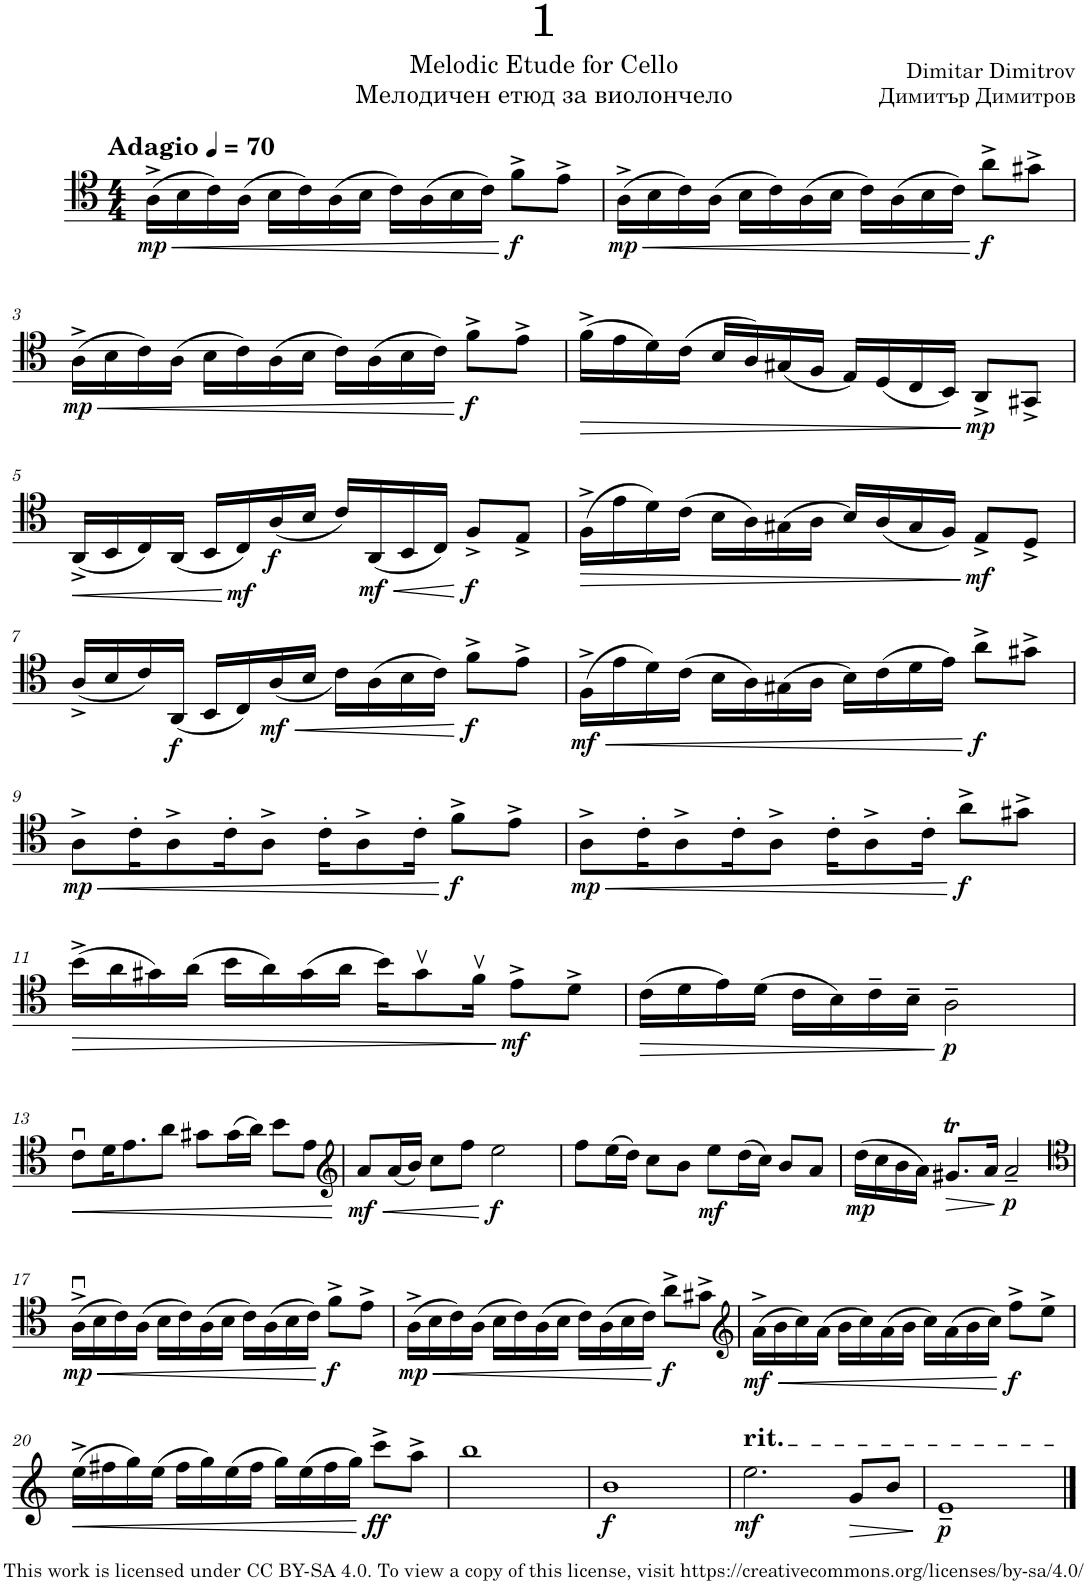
**kern	**dynam
*part1	*part1
*staff1	*staff1
*I"Violoncello	*
*I'Vc.	*
*clefC4	*
*k[]	*
*M4/4	*
*MM70	*
=1	=1
!LO:TX:a:B:t=Adagio	!
!	!LO:HP:b
!	!LO:DY:n=1:b
(16A^\LL	< mp
16B\	.
16c\)	.
(16A\JJ	.
16B\LL	.
16c\)	.
(16A\	.
16B\JJ	.
16c\LL)	.
(16A\	.
16B\	.
16c\JJ)	.
!	!LO:DY:n=2:b
8f^\L	[ f
8e^\J	.
=2	=2
!	!LO:HP:b
!	!LO:DY:n=1:b
(16A^\LL	< mp
16B\	.
16c\)	.
(16A\JJ	.
16B\LL	.
16c\)	.
(16A\	.
16B\JJ	.
16c\LL)	.
(16A\	.
16B\	.
16c\JJ)	.
!	!LO:DY:n=2:b
8a^\L	[ f
8g#X^\J	.
!!LO:LB:g=z
=3	=3
!	!LO:HP:b
!	!LO:DY:n=1:b
(16A^\LL	< mp
16B\	.
16c\)	.
(16A\JJ	.
16B\LL	.
16c\)	.
(16A\	.
16B\JJ	.
16c\LL)	.
(16A\	.
16B\	.
16c\JJ)	.
!	!LO:DY:n=2:b
8f^\L	[ f
8e^\J	.
=4	=4
!	!LO:HP:b
(16f^\LL	>
16e\	.
16d\)	.
(16c\JJ	.
16B/LL	.
16A/)	.
(16G#X/	.
16F/JJ	.
16E/LL)	.
(16D/	.
16C/	.
16BB/JJ)	.
!	!LO:DY:n=1:b
8AA^/L	] mp
8GG#X^/J	.
!!LO:LB:g=z
=5	=5
!	!LO:HP:b
(16AA^/LL	<
16BB/	.
16C/)	.
(16AA/JJ	.
16BB/LL	.
!	!LO:DY:n=1:b
16C/)	[ mf
!	!LO:DY:n=2:b
(16A/	f
16B/JJ	.
16c/LL)	.
!	!LO:HP:b
!	!LO:DY:n=3:b
(16AA/	< mf
16BB/	.
16C/JJ)	.
!	!LO:DY:n=4:b
8F^/L	[ f
8E^/J	.
=6	=6
!	!LO:HP:b
(16F^\LL	>
16e\	.
16d\)	.
(16c\JJ	.
16B\LL	.
16A\)	.
(16G#X\	.
16A\JJ	.
16B/LL)	.
(16A/	.
16G#/	.
16F/JJ)	.
!	!LO:DY:n=1:b
8E^/L	] mf
8D^/J	.
!!LO:LB:g=z
=7	=7
(16A^/LL	.
16B/	.
16c/)	.
!	!LO:DY:b
(16AA/JJ	f
16BB/LL	.
16C/)	.
!	!LO:HP:b
!	!LO:DY:n=1:b
(<16A/	< mf
16B/JJ	.
16c\LL)	.
(16A\	.
16B\	.
16c\JJ)	.
!	!LO:DY:n=2:b
8f^\L	[ f
8e^\J	.
=8	=8
!	!LO:HP:b
!	!LO:DY:n=1:b
(16F^\LL	< mf
16e\	.
16d\)	.
(16c\JJ	.
16B\LL	.
16A\)	.
(16G#X\	.
16A\JJ	.
16B\LL)	.
(16c\	.
16d\	.
16e\JJ)	.
!	!LO:DY:n=2:b
8a^\L	[ f
8g#X^\J	.
!!LO:LB:g=z
=9	=9
!	!LO:HP:b
!	!LO:DY:n=1:b
8A^\L	< mp
16c'\K	.
8A^\	.
16c'\K	.
8A^\J	.
16c'\KL	.
8A^\	.
16c'\Jk	.
!	!LO:DY:n=2:b
8f^\L	[ f
8e^\J	.
=10	=10
!	!LO:HP:b
!	!LO:DY:n=1:b
8A^\L	< mp
16c'\K	.
8A^\	.
16c'\K	.
8A^\J	.
16c'\KL	.
8A^\	.
16c'\Jk	.
!	!LO:DY:n=2:b
8a^\L	[ f
8g#X^\J	.
!!LO:LB:g=z
=11	=11
!	!LO:HP:b
(16b^\LL	>
16a\	.
16g#X\)	.
(16a\JJ	.
16b\LL	.
16a\)	.
(16g#\	.
16a\JJ	.
16b\KL)	.
8g#v\	.
16fv\Jk	.
!	!LO:DY:n=1:b
8e^\L	] mf
8d^\J	.
=12	=12
!	!LO:HP:b
(16c\LL	>
16d\	.
16e\)	.
(16d\JJ	.
16c\LL	.
16B\)	.
16c~\	.
16B~\JJ	.
!	!LO:DY:n=1:b
2A~\	] p
!!LO:LB:g=z
=13	=13
!	!LO:HP:b
8cu\L	<
16d\K	.
8.e\	.
8a\J	.
8g#X\L	.
(16g#\L	.
16a\JJ)	.
8b\L	.
8e\J	.
.	[
=14	=14
*clefG2	*
!	!LO:HP:b
!	!LO:DY:n=1:b
8a/L	< mf
(16a/L	.
16b/JJ)	.
8cc\L	.
8ff\J	.
!	!LO:DY:n=2:b
2ee\	[ f
=15	=15
8ff\L	.
(16ee\L	.
16dd\JJ)	.
8cc\L	.
8b\J	.
!	!LO:DY:b
8ee\L	mf
(16dd\L	.
16cc\JJ)	.
8b/L	.
8a/J	.
=16	=16
!	!LO:DY:b
(16dd\LL	mp
16cc\	.
16b\	.
16a\JJ)	.
!	!LO:HP:b
8.g#Xt/L	>
16a/Jk	.
!	!LO:DY:n=1:b
2a~/	] p
!!LO:LB:g=z
=17	=17
*clefC4	*
!	!LO:HP:b
!	!LO:DY:n=1:b
(16Au^\LL	< mp
16B\	.
16c\)	.
(16A\JJ	.
16B\LL	.
16c\)	.
(16A\	.
16B\JJ	.
16c\LL)	.
(16A\	.
16B\	.
16c\JJ)	.
!	!LO:DY:n=2:b
8f^\L	[ f
8e^\J	.
=18	=18
!	!LO:HP:b
!	!LO:DY:n=1:b
(16A^\LL	< mp
16B\	.
16c\)	.
(16A\JJ	.
16B\LL	.
16c\)	.
(16A\	.
16B\JJ	.
16c\LL)	.
(16A\	.
16B\	.
16c\JJ)	.
!	!LO:DY:n=2:b
8a^\L	[ f
8g#X^\J	.
=19	=19
*clefG2	*
!	!LO:HP:b
!	!LO:DY:n=1:b
(16a^\LL	< mf
16b\	.
16cc\)	.
(16a\JJ	.
16b\LL	.
16cc\)	.
(16a\	.
16b\JJ	.
16cc\LL)	.
(16a\	.
16b\	.
16cc\JJ)	.
!	!LO:DY:n=2:b
8ff^\L	[ f
8ee^\J	.
!!LO:LB:g=z
=20	=20
!	!LO:HP:b
(16ee^\LL	<
16ff#X\	.
16gg\)	.
(16ee\JJ	.
16ff#\LL	.
16gg\)	.
(16ee\	.
16ff#\JJ	.
16gg\LL)	.
(16ee\	.
16ff#\	.
16gg\JJ)	.
!	!LO:DY:n=1:b
8ccc^\L	[ ff
8aa^\J	.
=21	=21
1bb	.
=22	=22
!	!LO:DY:b
1b	f
=23	=23
!LO:TX:a:t=rit.	!
!	!LO:DY:b
2.ee\	mf
!	!LO:HP:b
8g/L	>
8b/J	.
.	]
=24	=24
!	!LO:DY:b
1e~	p
==	==
*-	*-
